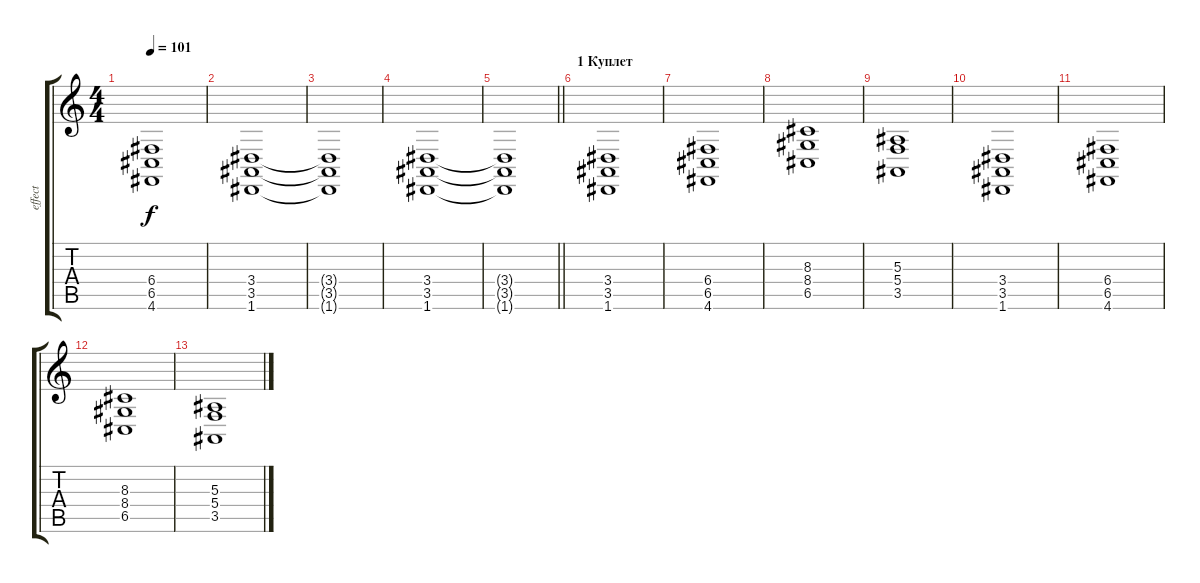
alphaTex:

\track ("effect" "effect") {instrument stringensemble1}
\staff {score tabs}
\tuning (D4 A3 F3 C3 G2 D2) {hide}
\ts (4 4)
\tempo 101
\clef g2
\ks c
(6.4{t} 6.5{t} 4.6{t}).1{dy f} |
(3.4 3.5 1.6).1 |
(3.4{t} 3.5{t} 1.6{t}).1 |
(3.4 3.5 1.6).1 |
\barLineRight lightlight
(3.4{t} 3.5{t} 1.6{t}).1 |
\section ("" "1 Куплет")
(3.4 3.5 1.6).1 |
(6.4 6.5 4.6).1 |
(8.3 8.4 6.5).1 |
(5.3 5.4 3.5).1 |
(3.4 3.5 1.6).1 |
(6.4 6.5 4.6).1 |
(8.3 8.4 6.5).1 |
(5.3 5.4 3.5).1
